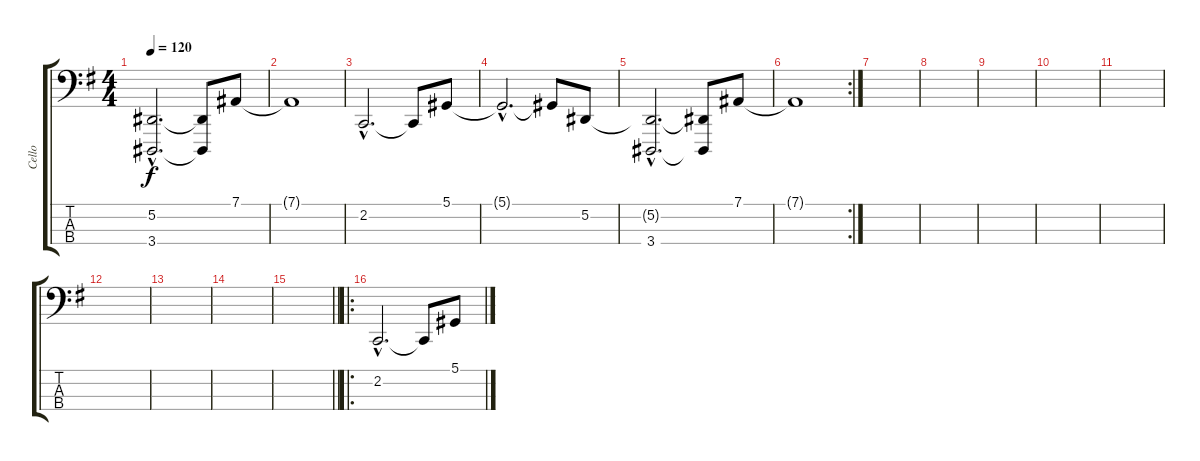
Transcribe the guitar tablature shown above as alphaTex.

\track ("Cello" "Cello") {instrument violin}
\staff {score tabs}
\tuning (Eb2 Bb1 F1 C1) {hide}
\ts (4 4)
\tempo 120
\clef f4
\ks g
(5.2{hac t} 3.4{hac}).2{d dy f} (5.2{t} 3.4{t}).8 7.1.8 |
7.1{t}.1 |
2.2{hac}.2{d} 2.2{t}.8 5.1.8 |
5.1{hac t}.2{d} 5.1{t}.8 5.2.8 |
(5.2{hac t} 3.4{hac}).2{d} (5.2{t} 3.4{t}).8 7.1.8 |
\rc 2
7.1{t}.1 |
|
|
|
|
|
|
|
|
\barLineRight lightlight
|
\ro
2.2{hac}.2{d} 2.2{t}.8 5.1.8
